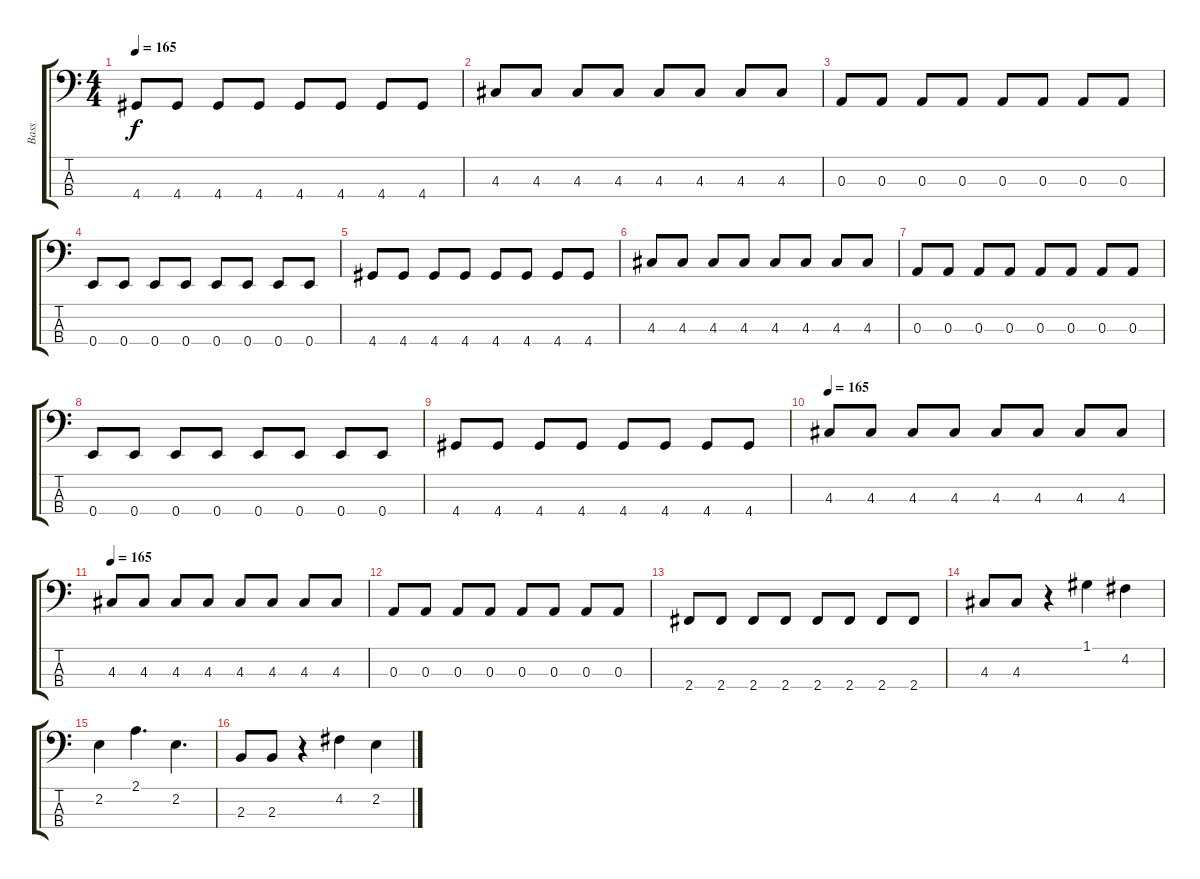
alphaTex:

\track ("Bass" "Bass") {instrument electricbassfinger}
\staff {score tabs}
\tuning (G2 D2 A1 E1) {hide}
\ts (4 4)
\tempo 165
\clef f4
\ks c
4.4.8{dy f} 4.4.8 4.4.8 4.4.8 4.4.8 4.4.8 4.4.8 4.4.8 |
4.3.8 4.3.8 4.3.8 4.3.8 4.3.8 4.3.8 4.3.8 4.3.8 |
0.3.8 0.3.8 0.3.8 0.3.8 0.3.8 0.3.8 0.3.8 0.3.8 |
0.4.8 0.4.8 0.4.8 0.4.8 0.4.8 0.4.8 0.4.8 0.4.8 |
4.4.8 4.4.8 4.4.8 4.4.8 4.4.8 4.4.8 4.4.8 4.4.8 |
4.3.8 4.3.8 4.3.8 4.3.8 4.3.8 4.3.8 4.3.8 4.3.8 |
0.3.8 0.3.8 0.3.8 0.3.8 0.3.8 0.3.8 0.3.8 0.3.8 |
0.4.8 0.4.8 0.4.8 0.4.8 0.4.8 0.4.8 0.4.8 0.4.8 |
4.4.8 4.4.8 4.4.8 4.4.8 4.4.8 4.4.8 4.4.8 4.4.8 |
\tempo 165
4.3.8 4.3.8 4.3.8 4.3.8 4.3.8 4.3.8 4.3.8 4.3.8 |
\tempo 165
4.3.8 4.3.8 4.3.8 4.3.8 4.3.8 4.3.8 4.3.8 4.3.8 |
0.3.8 0.3.8 0.3.8 0.3.8 0.3.8 0.3.8 0.3.8 0.3.8 |
2.4.8 2.4.8 2.4.8 2.4.8 2.4.8 2.4.8 2.4.8 2.4.8 |
4.3.8 4.3.8 r.4 1.1.4 4.2.4 |
2.2.4 2.1.4{d} 2.2.4{d} |
2.3.8 2.3.8 r.4 4.2.4 2.2.4
